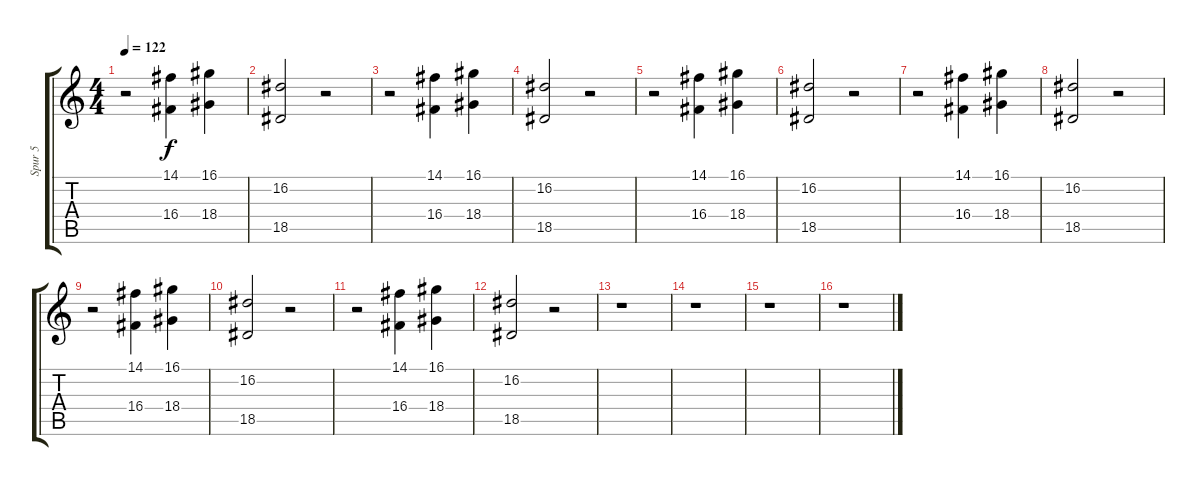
\track ("Spur 5" "Spur 5") {instrument stringensemble2}
\staff {score tabs}
\tuning (E4 B3 G3 D3 A2 E2) {hide}
\ts (4 4)
\tempo 122
\clef g2
\ks c
r.2{dy f} (14.1 16.4).4 (16.1 18.4).4 |
(16.2 18.5).2 r.2 |
r.2 (14.1 16.4).4 (16.1 18.4).4 |
(16.2 18.5).2 r.2 |
r.2 (14.1 16.4).4 (16.1 18.4).4 |
(16.2 18.5).2 r.2 |
r.2 (14.1 16.4).4 (16.1 18.4).4 |
(16.2 18.5).2 r.2 |
r.2 (14.1 16.4).4 (16.1 18.4).4 |
(16.2 18.5).2 r.2 |
r.2 (14.1 16.4).4 (16.1 18.4).4 |
(16.2 18.5).2 r.2 |
r.1 |
r.1 |
r.1 |
r.1
